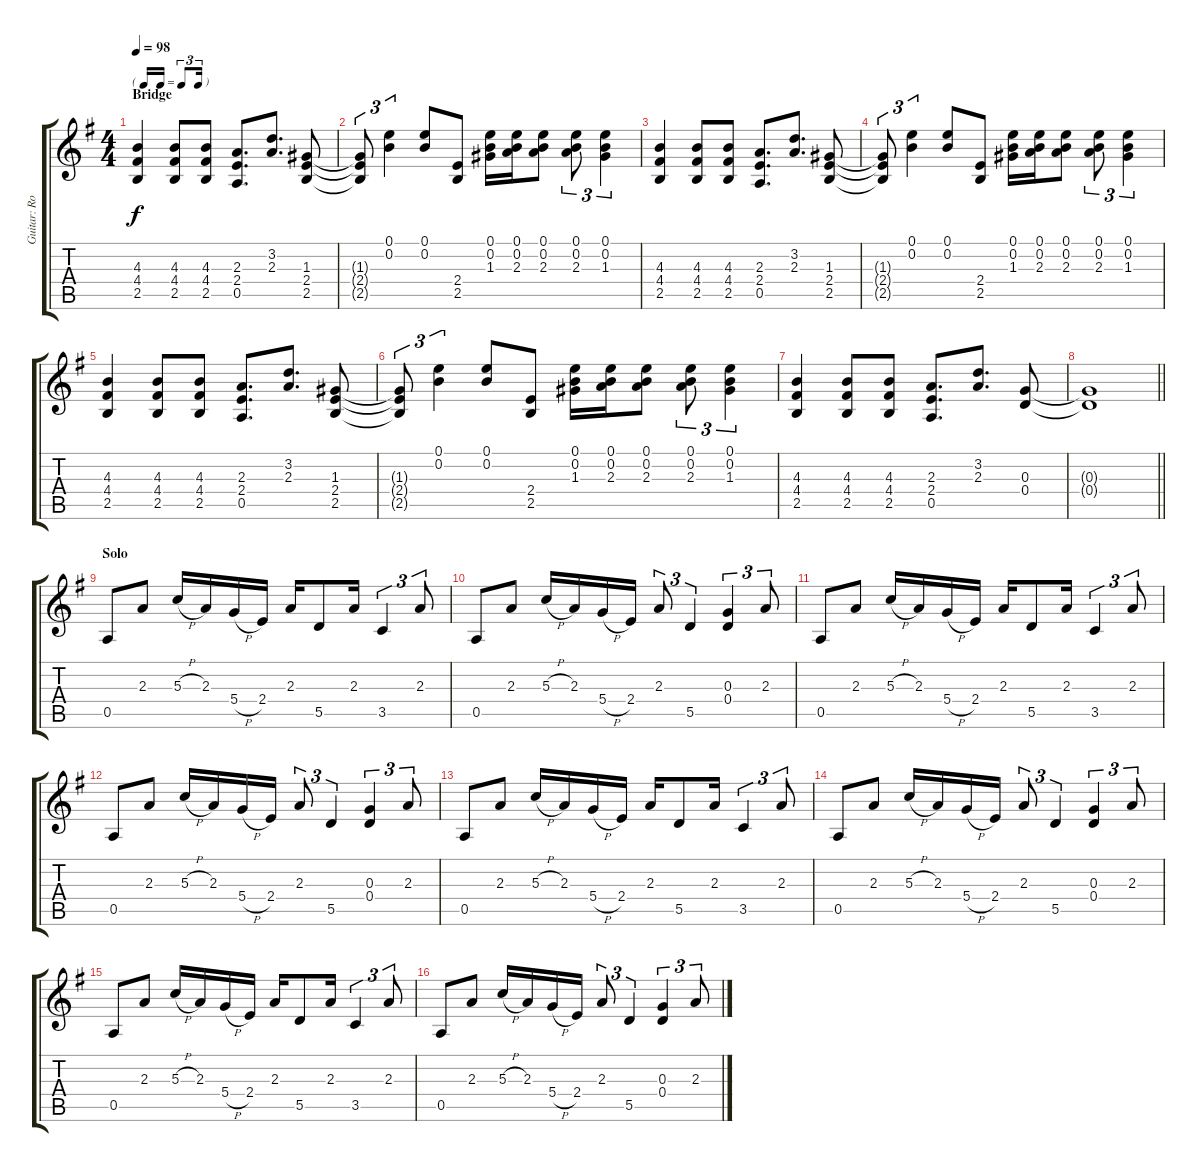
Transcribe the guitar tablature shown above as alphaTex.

\track ("Guitar: Robbin" "Guitar: Ro") {instrument distortionguitar}
\staff {score tabs}
\tuning (E4 B3 G3 D3 A2 E2) {hide}
\ts (4 4)
\tf triplet16th
\section ("" "Bridge")
\tempo 98
\clef g2
\ks g
(4.3 4.4 2.5).4{dy f} (4.3 4.4 2.5).8 (4.3 4.4 2.5).8 (2.3 2.4 0.5).8{d} (3.2 2.3).8{d} (1.3 2.4 2.5).8 |
(1.3{t} 2.4{t} 2.5{t}).8{tu (3 2)} (0.1 0.2).4{tu (3 2)} (0.1 0.2).8 (2.4 2.5).8 (0.1 0.2 1.3).16 (0.1 0.2 2.3).16 (0.1 0.2 2.3).8 (0.1 0.2 2.3).8{tu (3 2)} (0.1 0.2 1.3).4{tu (3 2)} |
(4.3 4.4 2.5).4 (4.3 4.4 2.5).8 (4.3 4.4 2.5).8 (2.3 2.4 0.5).8{d} (3.2 2.3).8{d} (1.3 2.4 2.5).8 |
(1.3{t} 2.4{t} 2.5{t}).8{tu (3 2)} (0.1 0.2).4{tu (3 2)} (0.1 0.2).8 (2.4 2.5).8 (0.1 0.2 1.3).16 (0.1 0.2 2.3).16 (0.1 0.2 2.3).8 (0.1 0.2 2.3).8{tu (3 2)} (0.1 0.2 1.3).4{tu (3 2)} |
(4.3 4.4 2.5).4 (4.3 4.4 2.5).8 (4.3 4.4 2.5).8 (2.3 2.4 0.5).8{d} (3.2 2.3).8{d} (1.3 2.4 2.5).8 |
(1.3{t} 2.4{t} 2.5{t}).8{tu (3 2)} (0.1 0.2).4{tu (3 2)} (0.1 0.2).8 (2.4 2.5).8 (0.1 0.2 1.3).16 (0.1 0.2 2.3).16 (0.1 0.2 2.3).8 (0.1 0.2 2.3).8{tu (3 2)} (0.1 0.2 1.3).4{tu (3 2)} |
(4.3 4.4 2.5).4 (4.3 4.4 2.5).8 (4.3 4.4 2.5).8 (2.3 2.4 0.5).8{d} (3.2 2.3).8{d} (0.3 0.4).8 |
\barLineRight lightlight
(0.3{t} 0.4{t}).1 |
\section ("" "Solo")
0.5.8 2.3.8 5.3{h}.16 2.3.16 5.4{h}.16 2.4.16 2.3.16 5.5.8 2.3.16 3.5.4{tu (3 2)} 2.3.8{tu (3 2)} |
0.5.8 2.3.8 5.3{h}.16 2.3.16 5.4{h}.16 2.4.16 2.3.8{tu (3 2)} 5.5.4{tu (3 2)} (0.3 0.4).4{tu (3 2)} 2.3.8{tu (3 2)} |
0.5.8 2.3.8 5.3{h}.16 2.3.16 5.4{h}.16 2.4.16 2.3.16 5.5.8 2.3.16 3.5.4{tu (3 2)} 2.3.8{tu (3 2)} |
0.5.8 2.3.8 5.3{h}.16 2.3.16 5.4{h}.16 2.4.16 2.3.8{tu (3 2)} 5.5.4{tu (3 2)} (0.3 0.4).4{tu (3 2)} 2.3.8{tu (3 2)} |
0.5.8 2.3.8 5.3{h}.16 2.3.16 5.4{h}.16 2.4.16 2.3.16 5.5.8 2.3.16 3.5.4{tu (3 2)} 2.3.8{tu (3 2)} |
0.5.8 2.3.8 5.3{h}.16 2.3.16 5.4{h}.16 2.4.16 2.3.8{tu (3 2)} 5.5.4{tu (3 2)} (0.3 0.4).4{tu (3 2)} 2.3.8{tu (3 2)} |
0.5.8 2.3.8 5.3{h}.16 2.3.16 5.4{h}.16 2.4.16 2.3.16 5.5.8 2.3.16 3.5.4{tu (3 2)} 2.3.8{tu (3 2)} |
0.5.8 2.3.8 5.3{h}.16 2.3.16 5.4{h}.16 2.4.16 2.3.8{tu (3 2)} 5.5.4{tu (3 2)} (0.3 0.4).4{tu (3 2)} 2.3.8{tu (3 2)}
